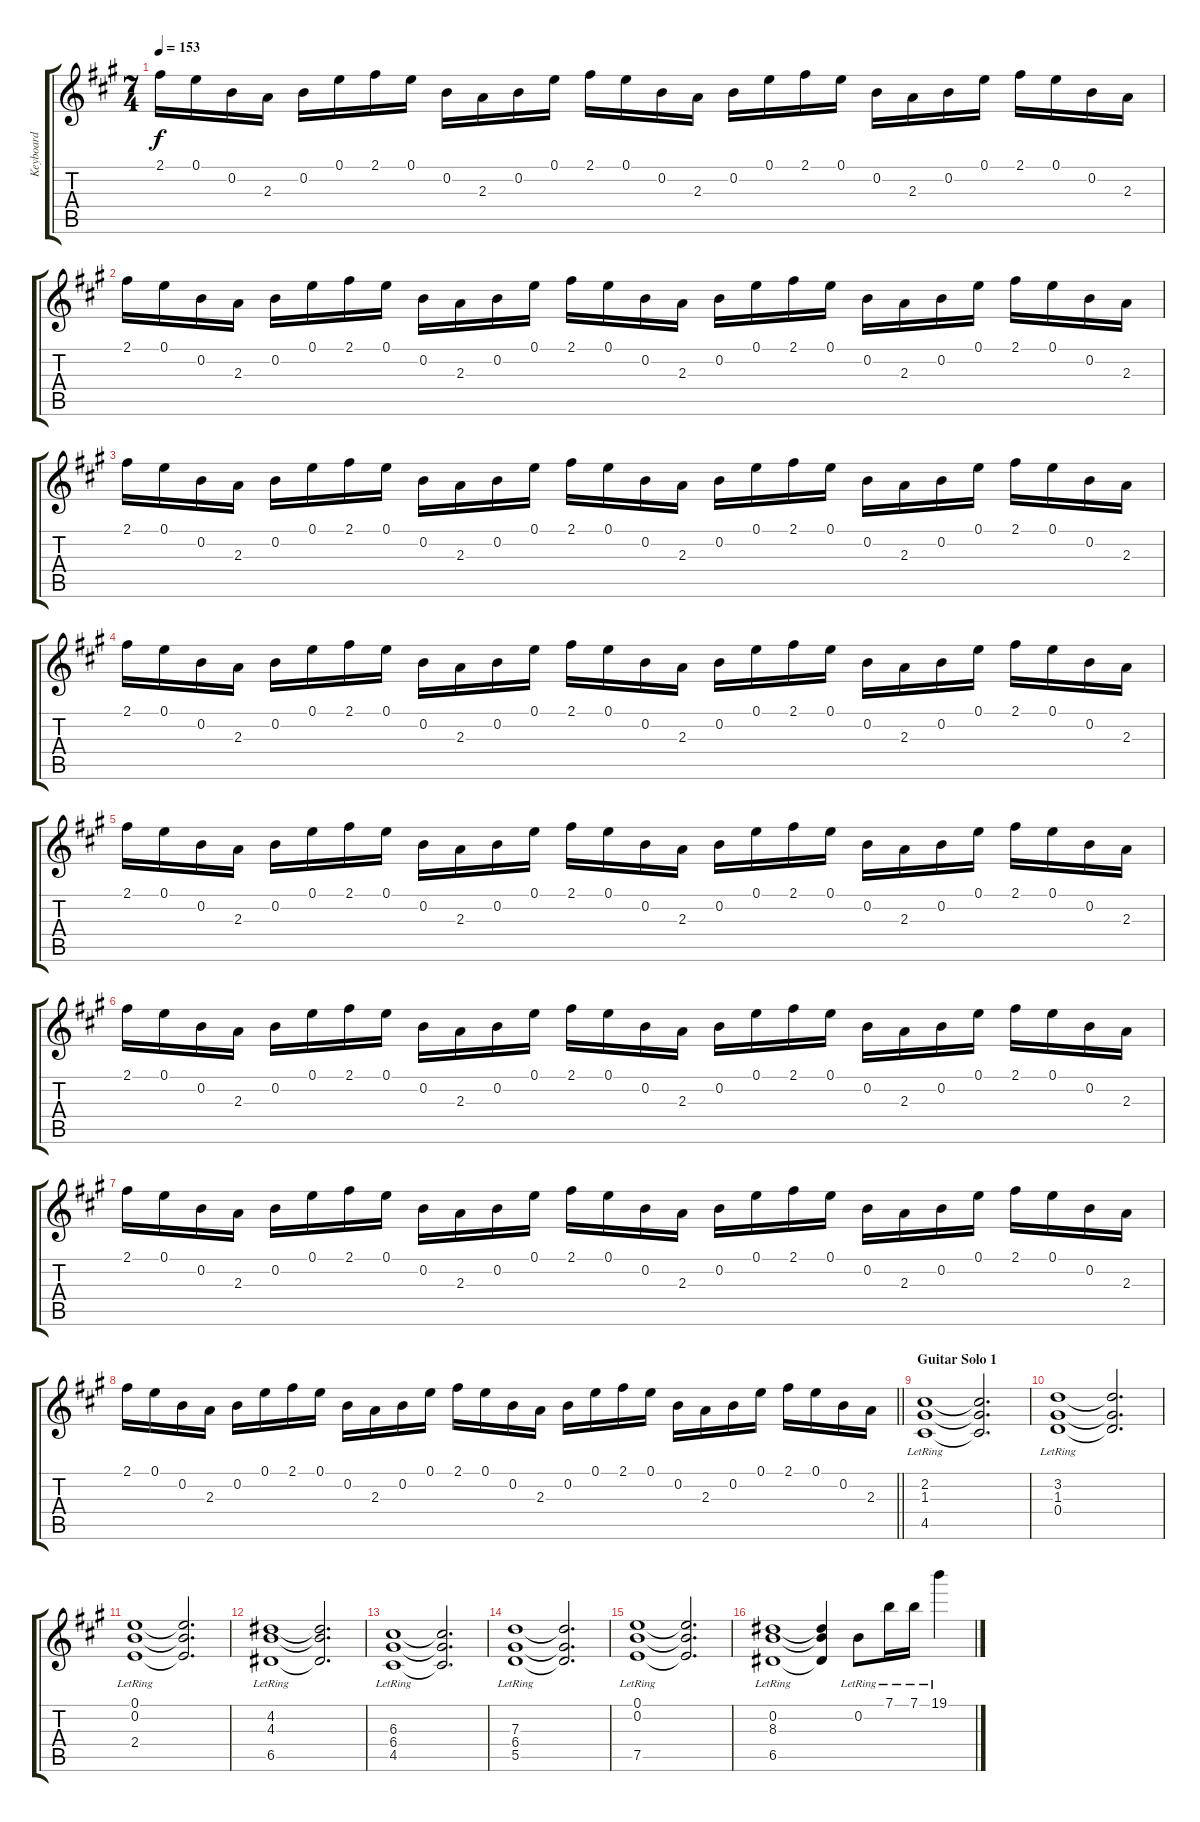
\track ("Keyboard" "Keyboard") {instrument acousticgrandpiano}
\staff {score tabs}
\tuning (E5 B4 G4 D4 A3 E3) {hide}
\ts (7 4)
\tempo 153
\clef g2
\ks a
2.1.16{dy f} 0.1.16 0.2.16 2.3.16 0.2.16 0.1.16 2.1.16 0.1.16 0.2.16 2.3.16 0.2.16 0.1.16 2.1.16 0.1.16 0.2.16 2.3.16 0.2.16 0.1.16 2.1.16 0.1.16 0.2.16 2.3.16 0.2.16 0.1.16 2.1.16 0.1.16 0.2.16 2.3.16 |
2.1.16 0.1.16 0.2.16 2.3.16 0.2.16 0.1.16 2.1.16 0.1.16 0.2.16 2.3.16 0.2.16 0.1.16 2.1.16 0.1.16 0.2.16 2.3.16 0.2.16 0.1.16 2.1.16 0.1.16 0.2.16 2.3.16 0.2.16 0.1.16 2.1.16 0.1.16 0.2.16 2.3.16 |
2.1.16 0.1.16 0.2.16 2.3.16 0.2.16 0.1.16 2.1.16 0.1.16 0.2.16 2.3.16 0.2.16 0.1.16 2.1.16 0.1.16 0.2.16 2.3.16 0.2.16 0.1.16 2.1.16 0.1.16 0.2.16 2.3.16 0.2.16 0.1.16 2.1.16 0.1.16 0.2.16 2.3.16 |
2.1.16 0.1.16 0.2.16 2.3.16 0.2.16 0.1.16 2.1.16 0.1.16 0.2.16 2.3.16 0.2.16 0.1.16 2.1.16 0.1.16 0.2.16 2.3.16 0.2.16 0.1.16 2.1.16 0.1.16 0.2.16 2.3.16 0.2.16 0.1.16 2.1.16 0.1.16 0.2.16 2.3.16 |
2.1.16 0.1.16 0.2.16 2.3.16 0.2.16 0.1.16 2.1.16 0.1.16 0.2.16 2.3.16 0.2.16 0.1.16 2.1.16 0.1.16 0.2.16 2.3.16 0.2.16 0.1.16 2.1.16 0.1.16 0.2.16 2.3.16 0.2.16 0.1.16 2.1.16 0.1.16 0.2.16 2.3.16 |
2.1.16 0.1.16 0.2.16 2.3.16 0.2.16 0.1.16 2.1.16 0.1.16 0.2.16 2.3.16 0.2.16 0.1.16 2.1.16 0.1.16 0.2.16 2.3.16 0.2.16 0.1.16 2.1.16 0.1.16 0.2.16 2.3.16 0.2.16 0.1.16 2.1.16 0.1.16 0.2.16 2.3.16 |
2.1.16 0.1.16 0.2.16 2.3.16 0.2.16 0.1.16 2.1.16 0.1.16 0.2.16 2.3.16 0.2.16 0.1.16 2.1.16 0.1.16 0.2.16 2.3.16 0.2.16 0.1.16 2.1.16 0.1.16 0.2.16 2.3.16 0.2.16 0.1.16 2.1.16 0.1.16 0.2.16 2.3.16 |
\barLineRight lightlight
2.1.16 0.1.16 0.2.16 2.3.16 0.2.16 0.1.16 2.1.16 0.1.16 0.2.16 2.3.16 0.2.16 0.1.16 2.1.16 0.1.16 0.2.16 2.3.16 0.2.16 0.1.16 2.1.16 0.1.16 0.2.16 2.3.16 0.2.16 0.1.16 2.1.16 0.1.16 0.2.16 2.3.16 |
\section ("" "Guitar Solo 1")
(2.2{lr} 1.3{lr} 4.5{lr}).1 (2.2{t} 1.3{t} 4.5{t}).2{d} |
(3.2{lr} 1.3{lr} 0.4{lr}).1 (3.2{t} 1.3{t} 0.4{t}).2{d} |
(0.1{lr} 0.2{lr} 2.4{lr}).1 (0.1{t} 0.2{t} 2.4{t}).2{d} |
(4.2{lr} 4.3{lr} 6.5{lr}).1 (4.2{t} 4.3{t} 6.5{t}).2{d} |
(6.3{lr} 6.4{lr} 4.5{lr}).1 (6.3{t} 6.4{t} 4.5{t}).2{d} |
(7.3{lr} 6.4{lr} 5.5{lr}).1 (7.3{t} 6.4{t} 5.5{t}).2{d} |
(0.1{lr} 0.2{lr} 7.5{lr}).1 (0.1{t} 0.2{t} 7.5{t}).2{d} |
(0.2{lr} 8.3{lr} 6.5{lr}).1 (0.2{t} 8.3{t} 6.5{t}).4 0.2{lr}.8 7.1{lr}.16 7.1{lr}.16 19.1{lr}.4
